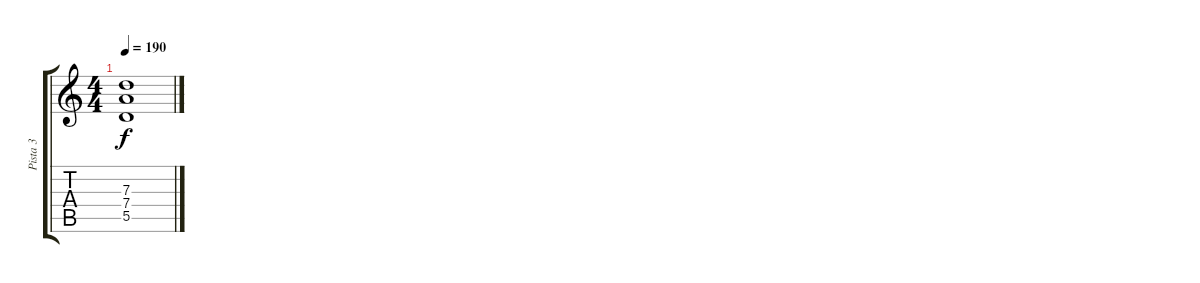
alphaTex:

\track ("Pista 3" "Pista 3") {instrument distortionguitar}
\staff {score tabs}
\tuning (E4 B3 G3 D3 A2 E2) {hide}
\ts (4 4)
\tempo 190
\clef g2
\ks c
(7.3 7.4 5.5).1{dy f}
